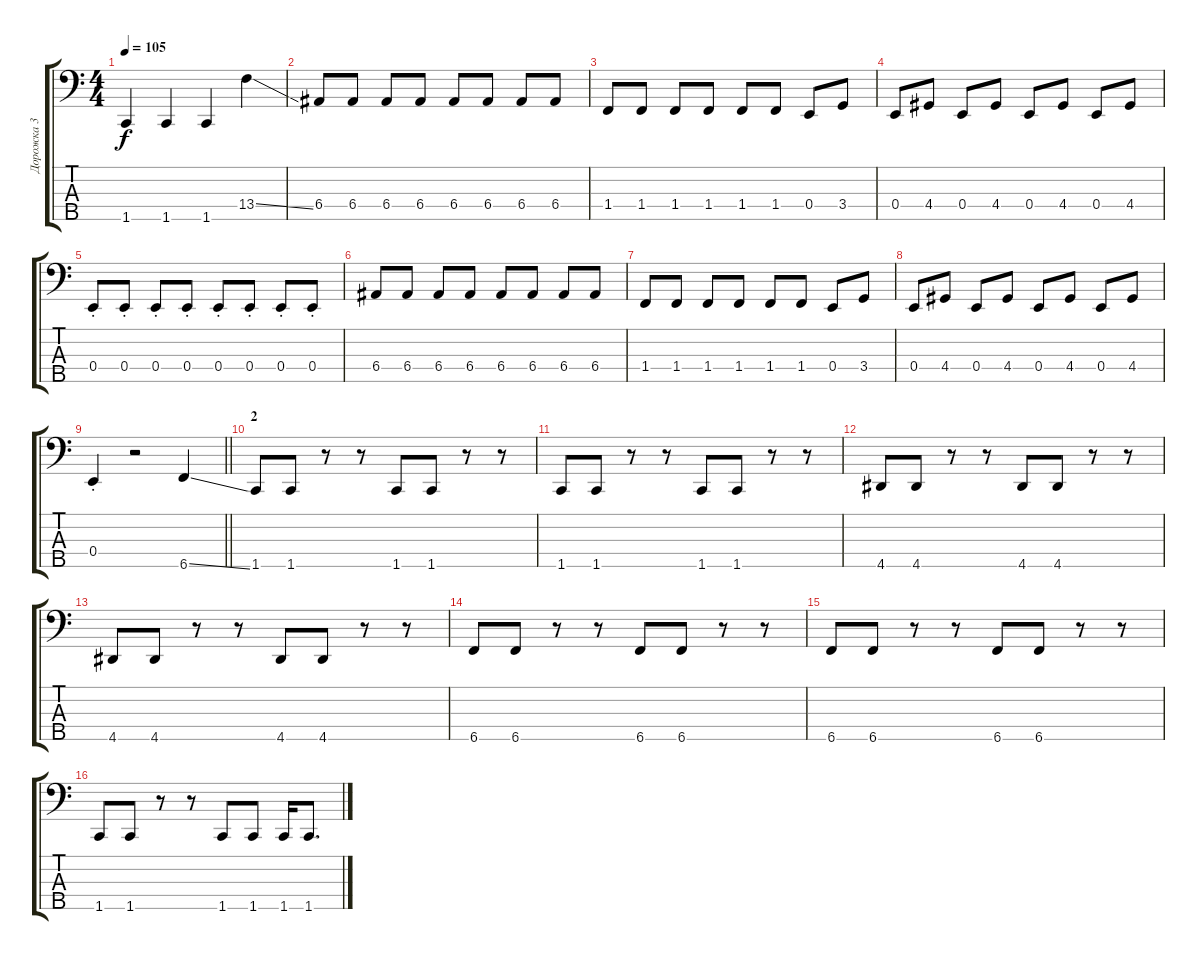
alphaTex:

\track ("Дорожка 3" "Дорожка 3") {instrument electricbassfinger}
\staff {score tabs}
\tuning (G2 D2 A1 E1 B0) {hide}
\ts (4 4)
\tempo 105
\clef f4
\ks c
1.5.4{dy f} 1.5.4 1.5.4 13.4{ss}.4 |
6.4.8 6.4.8 6.4.8 6.4.8 6.4.8 6.4.8 6.4.8 6.4.8 |
1.4.8 1.4.8 1.4.8 1.4.8 1.4.8 1.4.8 0.4.8 3.4.8 |
0.4.8 4.4.8 0.4.8 4.4.8 0.4.8 4.4.8 0.4.8 4.4.8 |
0.4{st}.8 0.4{st}.8 0.4{st}.8 0.4{st}.8 0.4{st}.8 0.4{st}.8 0.4{st}.8 0.4{st}.8 |
6.4.8 6.4.8 6.4.8 6.4.8 6.4.8 6.4.8 6.4.8 6.4.8 |
1.4.8 1.4.8 1.4.8 1.4.8 1.4.8 1.4.8 0.4.8 3.4.8 |
0.4.8 4.4.8 0.4.8 4.4.8 0.4.8 4.4.8 0.4.8 4.4.8 |
\barLineRight lightlight
0.4{st}.4 r.2 6.5{ss}.4 |
\section ("" "2")
1.5.8 1.5.8 r.8 r.8 1.5.8 1.5.8 r.8 r.8 |
1.5.8 1.5.8 r.8 r.8 1.5.8 1.5.8 r.8 r.8 |
4.5.8 4.5.8 r.8 r.8 4.5.8 4.5.8 r.8 r.8 |
4.5.8 4.5.8 r.8 r.8 4.5.8 4.5.8 r.8 r.8 |
6.5.8 6.5.8 r.8 r.8 6.5.8 6.5.8 r.8 r.8 |
6.5.8 6.5.8 r.8 r.8 6.5.8 6.5.8 r.8 r.8 |
1.5.8 1.5.8 r.8 r.8 1.5.8 1.5.8 1.5.16 1.5.8{d}
